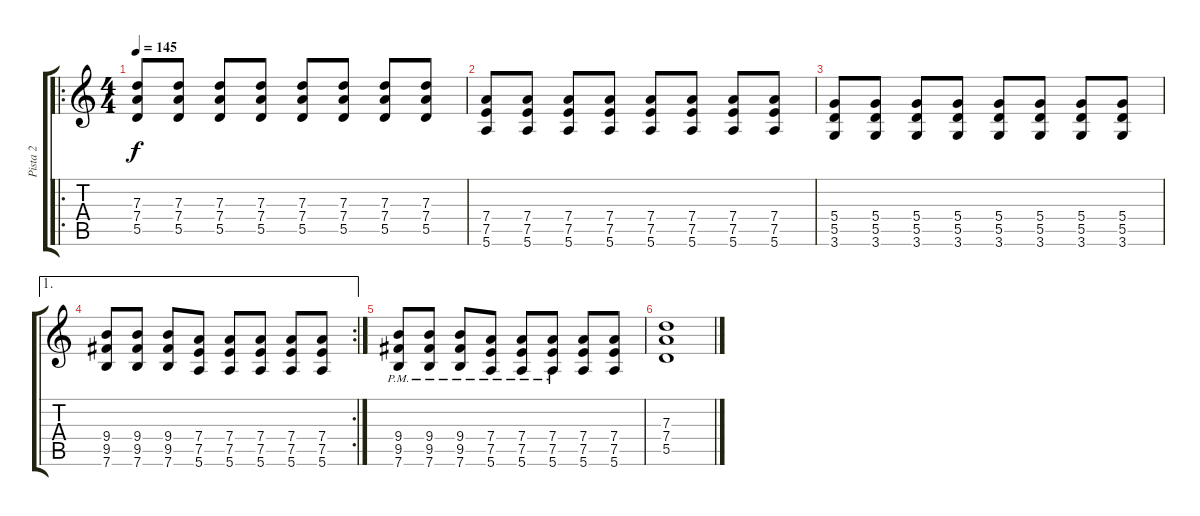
\track ("Pista 2" "Pista 2") {instrument distortionguitar}
\staff {score tabs}
\tuning (E4 B3 G3 D3 A2 E2) {hide}
\ro
\ts (4 4)
\tempo 145
\clef g2
\ks c
(7.3 7.4 5.5).8{dy f} (7.3 7.4 5.5).8 (7.3 7.4 5.5).8 (7.3 7.4 5.5).8 (7.3 7.4 5.5).8 (7.3 7.4 5.5).8 (7.3 7.4 5.5).8 (7.3 7.4 5.5).8 |
(7.4 7.5 5.6).8 (7.4 7.5 5.6).8 (7.4 7.5 5.6).8 (7.4 7.5 5.6).8 (7.4 7.5 5.6).8 (7.4 7.5 5.6).8 (7.4 7.5 5.6).8 (7.4 7.5 5.6).8 |
(5.4 5.5 3.6).8 (5.4 5.5 3.6).8 (5.4 5.5 3.6).8 (5.4 5.5 3.6).8 (5.4 5.5 3.6).8 (5.4 5.5 3.6).8 (5.4 5.5 3.6).8 (5.4 5.5 3.6).8 |
\ae 1
\rc 2
(9.4 9.5 7.6).8 (9.4 9.5 7.6).8 (9.4 9.5 7.6).8 (7.4 7.5 5.6).8 (7.4 7.5 5.6).8 (7.4 7.5 5.6).8 (7.4 7.5 5.6).8 (7.4 7.5 5.6).8 |
(9.4{pm} 9.5{pm} 7.6{pm}).8 (9.4{pm} 9.5{pm} 7.6{pm}).8 (9.4{pm} 9.5{pm} 7.6{pm}).8 (7.4{pm} 7.5{pm} 5.6{pm}).8 (7.4{pm} 7.5{pm} 5.6{pm}).8 (7.4{pm} 7.5{pm} 5.6{pm}).8 (7.4 7.5 5.6).8 (7.4 7.5 5.6).8 |
(7.3 7.4 5.5).1
